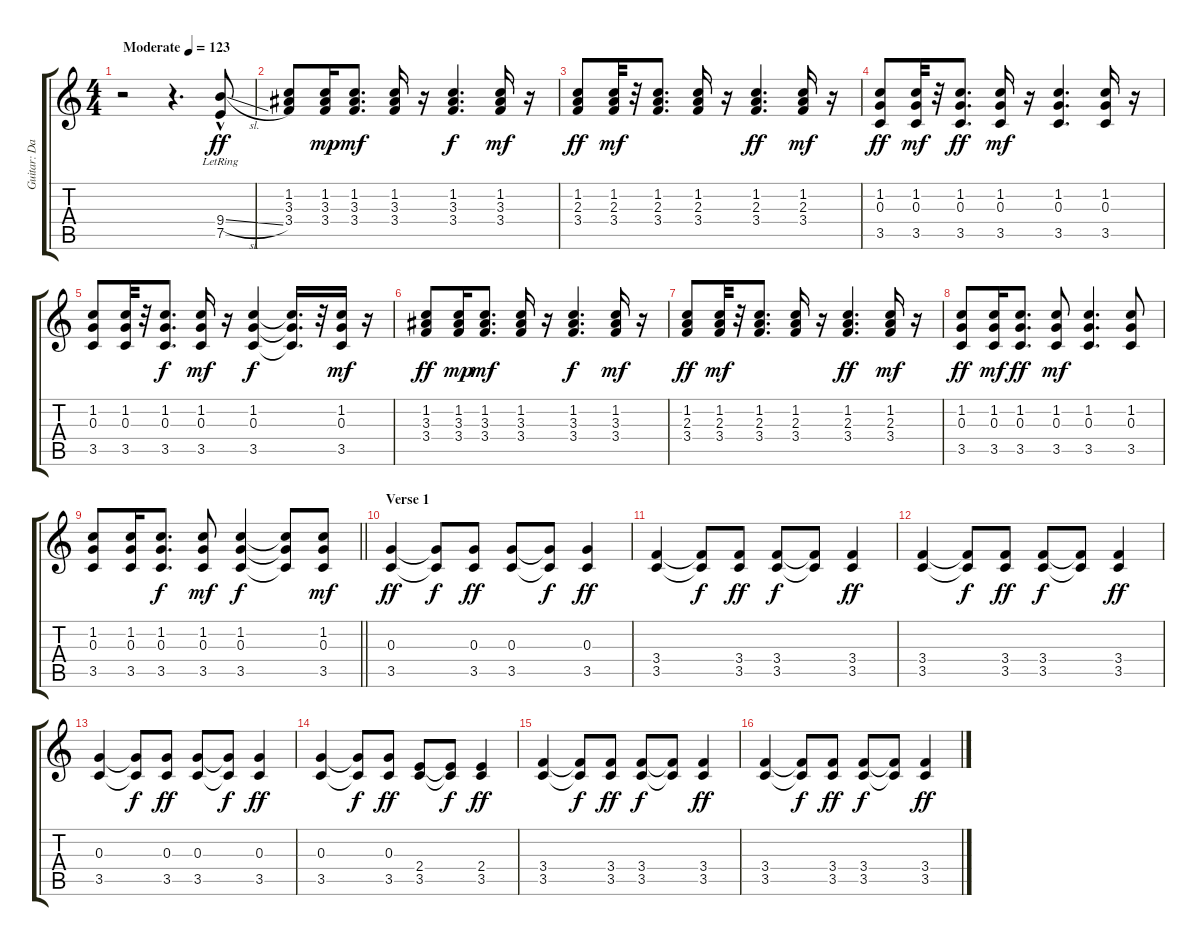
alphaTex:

\track ("Guitar: Dave Brown" "Guitar: Da") {instrument acousticguitarsteel}
\staff {score tabs}
\tuning (E4 B3 G3 D3 A2 E2) {hide}
\ts (4 4)
\tempo (123 "Moderate")
\clef g2
\ks c
r.2{dy ff instrument acousticguitarsteel} r.4{d} (9.4{sl hac} 7.5{hac lr}).8 |
(1.2 3.3 3.4).8 (1.2 3.3 3.4).16{dy mp} (1.2 3.3 3.4).8{d dy mf} (1.2 3.3 3.4).16 r.16 (1.2 3.3 3.4).4{d dy f} (1.2 3.3 3.4).16{dy mf} r.16 |
(1.2 2.3 3.4).8{dy ff} (1.2 2.3 3.4).32{dy mf} r.32 (1.2 2.3 3.4).8{d} (1.2 2.3 3.4).16 r.16 (1.2 2.3 3.4).4{d dy ff} (1.2 2.3 3.4).16{dy mf} r.16 |
(1.2 0.3 3.5).8{dy ff} (1.2 0.3 3.5).32{dy mf} r.32 (1.2 0.3 3.5).8{d dy ff} (1.2 0.3 3.5).16{dy mf} r.16 (1.2 0.3 3.5).4{d} (1.2 0.3 3.5).16 r.16 |
(1.2 0.3 3.5).8 (1.2 0.3 3.5).32 r.32 (1.2 0.3 3.5).8{d dy f} (1.2 0.3 3.5).16{dy mf} r.16 (1.2 0.3 3.5).4{dy f} (1.2{t} 0.3{t} 3.5{t}).16{d} r.32 (1.2 0.3 3.5).16{dy mf} r.16 |
(1.2 3.3 3.4).8{dy ff} (1.2 3.3 3.4).16{dy mp} (1.2 3.3 3.4).8{d dy mf} (1.2 3.3 3.4).16 r.16 (1.2 3.3 3.4).4{d dy f} (1.2 3.3 3.4).16{dy mf} r.16 |
(1.2 2.3 3.4).8{dy ff} (1.2 2.3 3.4).32{dy mf} r.32 (1.2 2.3 3.4).8{d} (1.2 2.3 3.4).16 r.16 (1.2 2.3 3.4).4{d dy ff} (1.2 2.3 3.4).16{dy mf} r.16 |
(1.2 0.3 3.5).8{dy ff} (1.2 0.3 3.5).16{dy mf} (1.2 0.3 3.5).8{d dy ff} (1.2 0.3 3.5).8{dy mf} (1.2 0.3 3.5).4{d} (1.2 0.3 3.5).8 |
\barLineRight lightlight
(1.2 0.3 3.5).8 (1.2 0.3 3.5).16 (1.2 0.3 3.5).8{d dy f} (1.2 0.3 3.5).8{dy mf} (1.2 0.3 3.5).4{dy f} (1.2{t} 0.3{t} 3.5{t}).8 (1.2 0.3 3.5).8{dy mf} |
\section ("" "Verse 1")
(0.3 3.5).4{dy ff} (0.3{t} 3.5{t}).8{dy f} (0.3 3.5).8{dy ff} (0.3 3.5).8 (0.3{t} 3.5{t}).8{dy f} (0.3 3.5).4{dy ff} |
(3.4 3.5).4 (3.4{t} 3.5{t}).8{dy f} (3.4 3.5).8{dy ff} (3.4 3.5).8{dy f} (3.4{t} 3.5{t}).8 (3.4 3.5).4{dy ff} |
(3.4 3.5).4 (3.4{t} 3.5{t}).8{dy f} (3.4 3.5).8{dy ff} (3.4 3.5).8{dy f} (3.4{t} 3.5{t}).8 (3.4 3.5).4{dy ff} |
(0.3 3.5).4 (0.3{t} 3.5{t}).8{dy f} (0.3 3.5).8{dy ff} (0.3 3.5).8 (0.3{t} 3.5{t}).8{dy f} (0.3 3.5).4{dy ff} |
(0.3 3.5).4 (0.3{t} 3.5{t}).8{dy f} (0.3 3.5).8{dy ff} (2.4 3.5).8 (2.4{t} 3.5{t}).8{dy f} (2.4 3.5).4{dy ff} |
(3.4 3.5).4 (3.4{t} 3.5{t}).8{dy f} (3.4 3.5).8{dy ff} (3.4 3.5).8{dy f} (3.4{t} 3.5{t}).8 (3.4 3.5).4{dy ff} |
(3.4 3.5).4 (3.4{t} 3.5{t}).8{dy f} (3.4 3.5).8{dy ff} (3.4 3.5).8{dy f} (3.4{t} 3.5{t}).8 (3.4 3.5).4{dy ff}
